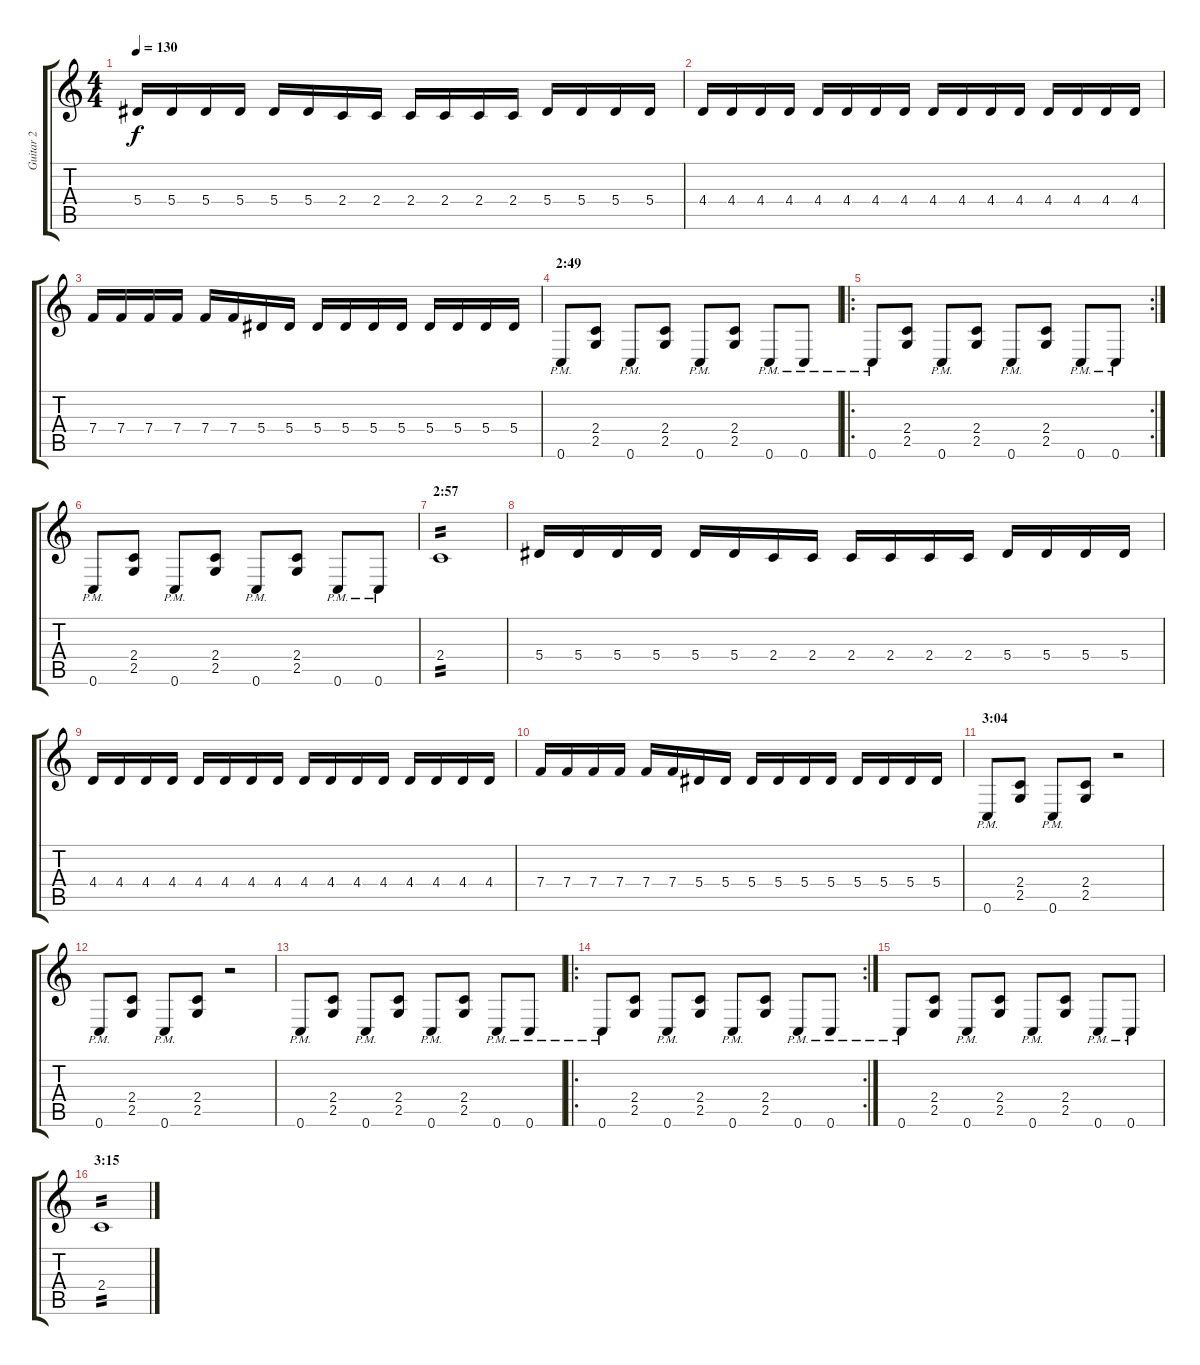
\track ("Guitar 2" "Guitar 2") {instrument distortionguitar}
\staff {score tabs}
\tuning (C4 G3 Eb3 Bb2 F2 C2) {hide}
\ts (4 4)
\tempo 130
\clef g2
\ks c
5.4.16{dy f} 5.4.16 5.4.16 5.4.16 5.4.16 5.4.16 2.4.16 2.4.16 2.4.16 2.4.16 2.4.16 2.4.16 5.4.16 5.4.16 5.4.16 5.4.16 |
4.4.16 4.4.16 4.4.16 4.4.16 4.4.16 4.4.16 4.4.16 4.4.16 4.4.16 4.4.16 4.4.16 4.4.16 4.4.16 4.4.16 4.4.16 4.4.16 |
7.4.16 7.4.16 7.4.16 7.4.16 7.4.16 7.4.16 5.4.16 5.4.16 5.4.16 5.4.16 5.4.16 5.4.16 5.4.16 5.4.16 5.4.16 5.4.16 |
\section ("" "2:49")
0.6{pm}.8{instrument distortionguitar} (2.4 2.5).8 0.6{pm}.8 (2.4 2.5).8 0.6{pm}.8 (2.4 2.5).8 0.6{pm}.8 0.6{pm}.8 |
\ro
\rc 2
0.6{pm}.8 (2.4 2.5).8 0.6{pm}.8 (2.4 2.5).8 0.6{pm}.8 (2.4 2.5).8 0.6{pm}.8 0.6{pm}.8 |
0.6{pm}.8 (2.4 2.5).8 0.6{pm}.8 (2.4 2.5).8 0.6{pm}.8 (2.4 2.5).8 0.6{pm}.8 0.6{pm}.8 |
\section ("" "2:57")
2.4.1{tp 2 instrument overdrivenguitar} |
5.4.16 5.4.16 5.4.16 5.4.16 5.4.16 5.4.16 2.4.16 2.4.16 2.4.16 2.4.16 2.4.16 2.4.16 5.4.16 5.4.16 5.4.16 5.4.16 |
4.4.16 4.4.16 4.4.16 4.4.16 4.4.16 4.4.16 4.4.16 4.4.16 4.4.16 4.4.16 4.4.16 4.4.16 4.4.16 4.4.16 4.4.16 4.4.16 |
7.4.16 7.4.16 7.4.16 7.4.16 7.4.16 7.4.16 5.4.16 5.4.16 5.4.16 5.4.16 5.4.16 5.4.16 5.4.16 5.4.16 5.4.16 5.4.16 |
\section ("" "3:04")
0.6{pm}.8 (2.4 2.5).8 0.6{pm}.8 (2.4 2.5).8 r.2 |
0.6{pm}.8 (2.4 2.5).8 0.6{pm}.8 (2.4 2.5).8 r.2 |
0.6{pm}.8 (2.4 2.5).8 0.6{pm}.8 (2.4 2.5).8 0.6{pm}.8 (2.4 2.5).8 0.6{pm}.8 0.6{pm}.8 |
\ro
\rc 2
0.6{pm}.8 (2.4 2.5).8 0.6{pm}.8 (2.4 2.5).8 0.6{pm}.8 (2.4 2.5).8 0.6{pm}.8 0.6{pm}.8 |
0.6{pm}.8 (2.4 2.5).8 0.6{pm}.8 (2.4 2.5).8 0.6{pm}.8 (2.4 2.5).8 0.6{pm}.8 0.6{pm}.8 |
\section ("" "3:15")
2.4.1{tp 2 instrument overdrivenguitar}
